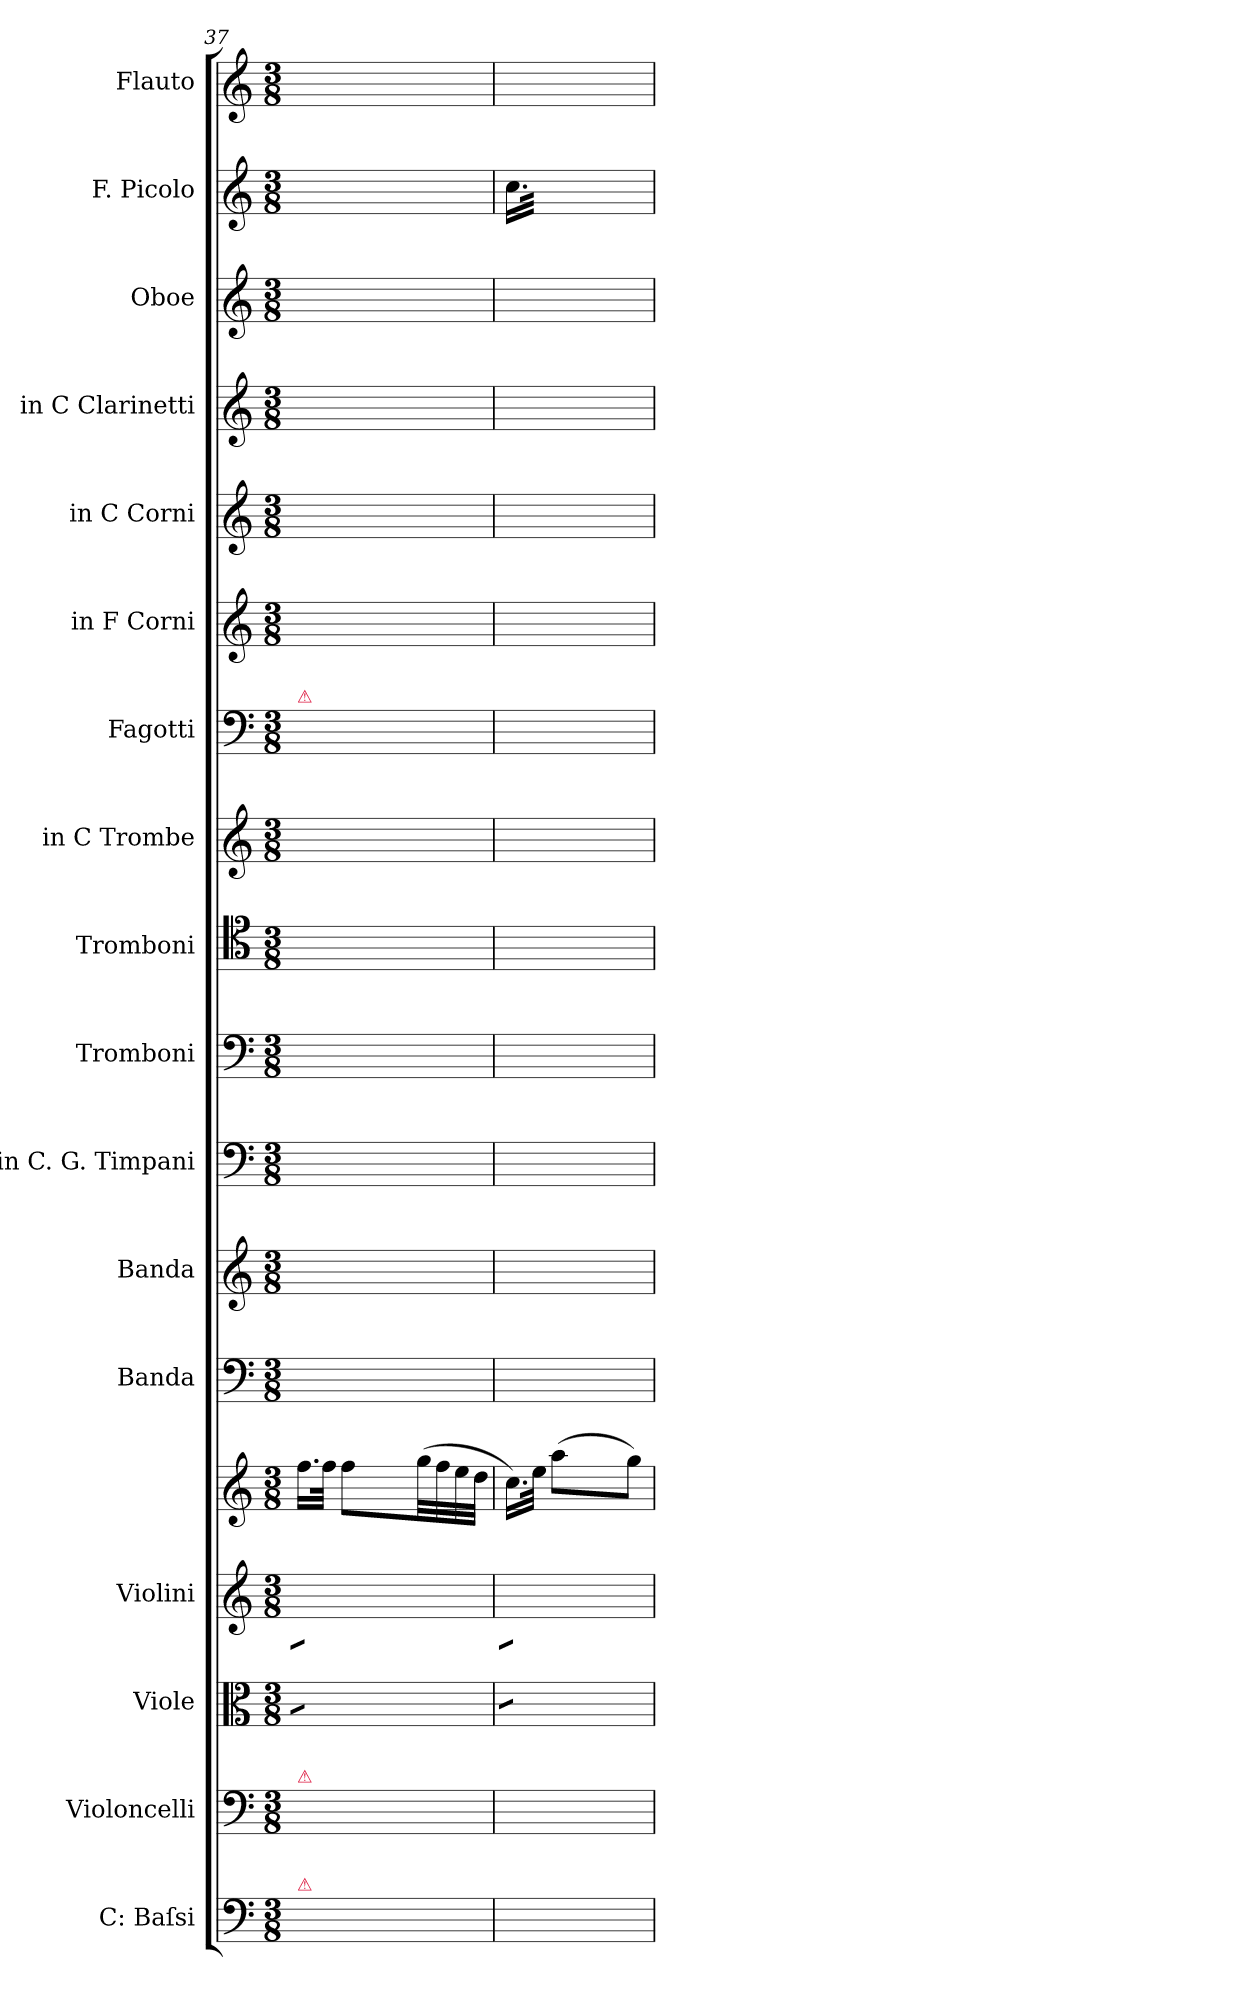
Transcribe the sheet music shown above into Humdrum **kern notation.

**kern	**kern	**kern	**kern	**kern	**kern	**kern	**kern	**kern	**kern	**kern	**kern	**kern	**kern	**kern	**kern	**kern	**kern
*part18	*part17	*part16	*part15	*part14	*part13	*part12	*part11	*part10	*part9	*part8	*part7	*part6	*part5	*part4	*part3	*part2	*part1
*staff18	*staff17	*staff16	*staff15	*staff14	*staff13	*staff12	*staff11	*staff10	*staff9	*staff8	*staff7	*staff6	*staff5	*staff4	*staff3	*staff2	*staff1
*I"C: Baſsi	*I"Violoncelli	*I"Viole	*I"Violini	*	*I"Banda	*I"Banda	*I"in C. G. Timpani	*I"Tromboni	*I"Tromboni	*I"in C Trombe	*I"Fagotti	*I"in F Corni	*I"in C Corni	*I"in C Clarinetti	*I"Oboe	*I"F. Picolo	*I"Flauto
*	*I'Vc	*	*I'Vln	*	*	*	*I'Timp	*I'Trb	*I'Trb	*	*	*	*	*I'Cl	*I'Ob	*	*I'Fl
*clefF4	*clefF4	*clefC3	*clefG2	*clefG2	*clefF4	*clefG2	*clefF4	*clefF4	*clefC4	*clefG2	*clefF4	*clefG2	*clefG2	*clefG2	*clefG2	*clefG2	*clefG2
*	*	*	*	*	*	*	*	*	*	*	*	*ITrd4c7	*	*	*	*	*
*k[]	*k[]	*k[]	*k[]	*k[]	*k[]	*k[]	*k[]	*k[]	*k[]	*k[]	*k[]	*k[b-]	*k[]	*k[]	*k[]	*k[]	*k[]
*M3/8	*M3/8	*M3/8	*M3/8	*M3/8	*M3/8	*M3/8	*M3/8	*M3/8	*M3/8	*M3/8	*M3/8	*M3/8	*M3/8	*M3/8	*M3/8	*M3/8	*M3/8
=37	=37	=37	=37	=37	=37	=37	=37	=37	=37	=37	=37	=37	=37	=37	=37	=37	=37
*	*	*	*	*	*	*	*	*	*	*	*	*^	*	*	*	*	*
!	!	!	!	!	!	!	!	!	!	!	!LO:TX:a:color=crimson:t=⚠	!	!	!	!	!	!	!
!	!LO:TX:a:color=crimson:t=⚠	!	!	!	!	!	!	!	!	!	!	!	!	!	!	!	!	!
!LO:TX:a:color=crimson:t=⚠	!	!	!	!	!	!	!	!	!	!	!	!	!	!	!	!	!	!
*	*	*tremolo	*	*	*	*	*	*	*	*	*	*	*	*	*	*	*	*
*	*	*	*tremolo	*	*	*	*	*	*	*	*	*	*	*	*	*	*	*
8GG/Lyy	8.GG@@8@@/yy	8Byy\ 8dyy\L	8Gyy/ 8fyy/L	16.ff\LL	8Ra/yy	8ryy	8ryy	4.GG/yy	4.Byy\ 4.fyy\	16.dyy/ 16.fyy/LL	8GG/Lyy	8ryy	8ryy	8ryy	4.ryy	16.ddyy\ 16.ffyy\LL	16.ff\LLyy	4.ryy
.	.	.	.	32ff\JJk	.	.	.	.	.	32dyy/ 32fyy/JJk	.	.	.	.	.	32ddyy\ 32ffyy\JJk	32ff\JJkyy	.
8G\yy	.	8Byy\ 8dyy\	8Gyy/ 8fyy/	8ff\L	8ryy	32Ree\LLLyy	8GG/Lyy	.	.	8dyy/ 8fyy/L	8G\yy	8g/Lyy	8f\Lyy	8gyy/ 8ddyy/L	.	8ddyy\ 8ffyy\L	8ff\Lyy	.
.	.	.	.	.	.	32Ree\yy	.	.	.	.	.	.	.	.	.	.	.	.
.	8.GG@@8@@/yy	.	.	.	.	32Ree\yy	.	.	.	.	.	.	.	.	.	.	.	.
.	.	.	.	.	.	32Ree\JJyy	.	.	.	.	.	.	.	.	.	.	.	.
8GG/Jyy	.	8Byy\ 8dyy\J	8Gyy/ 8fyy/J	(32gg\LL	8ryy	8Ree\Jyy	8GG/Jyy	.	.	32eyy/ 32gyy/LL	8GG/Jyy	8g/Jyy	8f\Jyy	8gyy/ 8ddyy/J	.	32eeyy\ 32ggyy\LL	32gg\LLyy	.
.	.	.	.	32ff\	.	.	.	.	.	32dyy/ 32fyy/	.	.	.	.	.	32ddyy\ 32ffyy\	32ff\yy	.
.	.	.	.	32ee\	.	.	.	.	.	32cyy/ 32eyy/	.	.	.	.	.	32ccyy\ 32eeyy\	32ee\yy	.
.	.	.	.	32dd\JJJ	.	.	.	.	.	32Byy/ 32dyy/JJJ	.	.	.	.	.	32byy\ 32ddyy\JJJ	32dd\JJJyy	.
*	*	*	*	*	*	*	*	*	*	*	*	*v	*v	*	*	*	*	*
=38	=38	=38	=38	=38	=38	=38	=38	=38	=38	=38	=38	=38	=38	=38	=38	=38	=38
8C/Lyy	8C/Lyy	8c\yyL	8Gyy/ 8eyy/L	16.cc\LL)	8Ra/yy	8ryy	8ryy	8C/yy	8cyy\ 8eyy\	16.c/LLyy	8C/yy	8ryy	8ryy	4.ryy	16.cc\LLyy	16.cc\LL	4.ryy
.	.	.	.	.	.	.	.	.	.	.	.	.	.	.	.	.	.
.	.	.	.	32ee\JJk	.	.	.	.	.	32e/JJkyy	.	.	.	.	32ee\JJkyy	32ee\JJkyy	.
8C/yy	8C/yy	8c\yy	8Gyy/ 8eyy/	(8aa\L	8ryy	32Ree\LLLyy	8C/Lyy	8ryy	8ryy	8a/Lyy	8ryy	8cyy/ 8gyy/L	8gyy\ 8eeyy\L	.	8aa\Lyy	8aa\Lyy	.
.	.	.	.	.	.	32Ree\yy	.	.	.	.	.	.	.	.	.	.	.
.	.	.	.	.	.	32Ree\yy	.	.	.	.	.	.	.	.	.	.	.
.	.	.	.	.	.	32Ree\JJyy	.	.	.	.	.	.	.	.	.	.	.
8C/Jyy	8C/Jyy	8c\yyJ	8Gyy/ 8eyy/J	8gg\J)	8ryy	8Ree\Jyy	8C/Jyy	8ryy	8ryy	8g/Jyy	8ryy	8cyy/ 8gyy/J	8gyy\ 8eeyy\J	.	8gg\Jyy	8gg\Jyy	.
*	*	*	*Xtremolo	*	*	*	*	*	*	*	*	*	*	*	*	*	*
*	*	*Xtremolo	*	*	*	*	*	*	*	*	*	*	*	*	*	*	*
=	=	=	=	=	=	=	=	=	=	=	=	=	=	=	=	=	=
*-	*-	*-	*-	*-	*-	*-	*-	*-	*-	*-	*-	*-	*-	*-	*-	*-	*-
